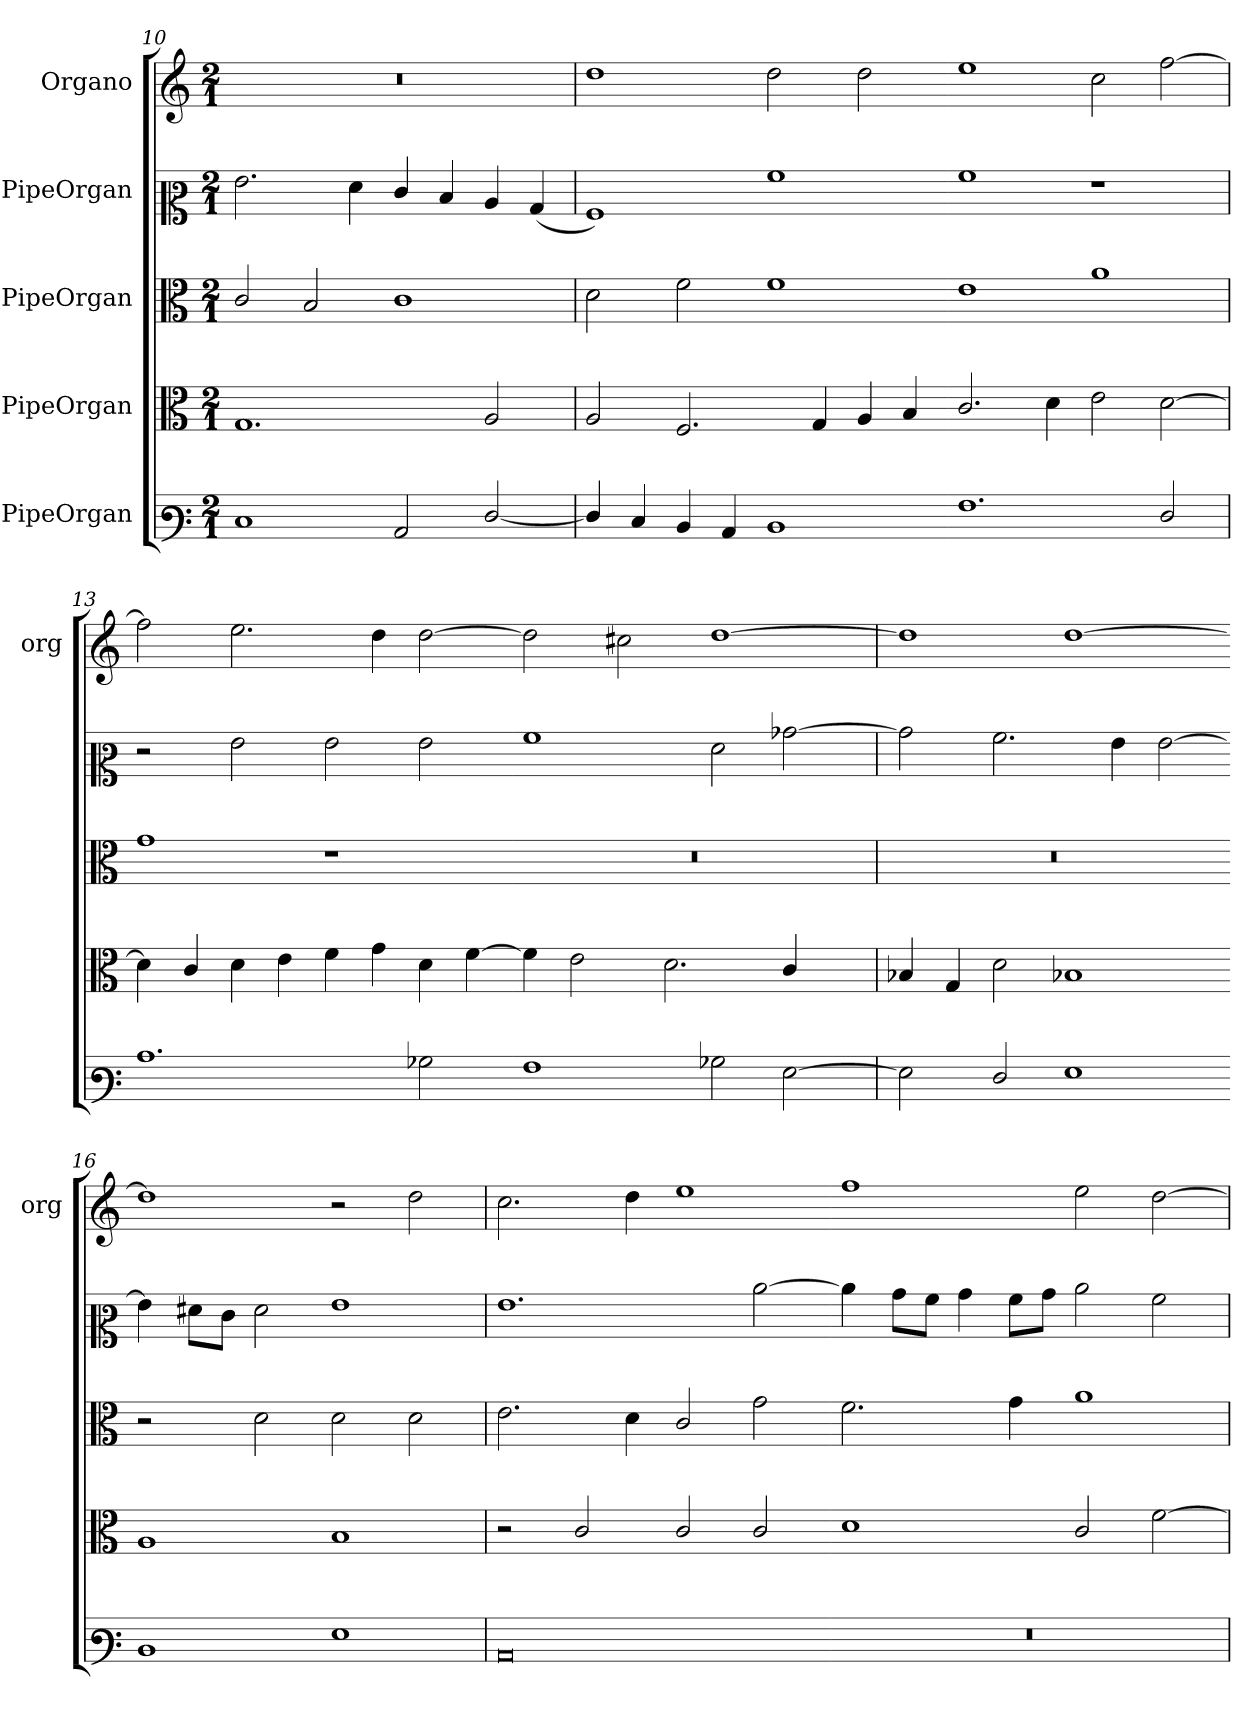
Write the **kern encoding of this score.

**kern	**kern	**kern	**kern	**kern
*part5	*part4	*part3	*part2	*part1
*staff5	*staff4	*staff3	*staff2	*staff1
*I"PipeOrgan	*I"PipeOrgan	*I"PipeOrgan	*I"PipeOrgan	*I"Organo
*	*	*	*	*I'org
*clefF3	*clefC3	*clefC3	*clefC2	*clefG2
*k[]	*k[]	*k[]	*k[]	*k[]
*C:	*C:	*C:	*C:	*C:
*M2/1	*M2/1	*M2/1	*M2/1	*M2/1
=10	=10	=10	=10	=10
1E	1.G	2c/	2.g\	0r
.	.	2B/	.	.
.	.	.	4f\	.
2C/	.	1c	4e/	.
.	.	.	4d/	.
[2F/	2A/	.	4c/	.
.	.	.	(4B/	.
=11	=11	=11	=11	=11
4F!/]	2A/	2d\	1A)	1dd
4E/	.	.	.	.
4D/	2.F/	2f\	.	.
4C/	.	.	.	.
1D	.	1f	1a	2dd\
.	4G/	.	.	.
.	4A/	.	.	2dd\
.	4B/	.	.	.
=12-	=12-	=12-	=12-	=12-
1.A	2.c/	1e	1a	1ee
.	4d\	.	.	.
.	2e\	1a	1r	2cc\
2F/	[2d\	.	.	[2ff\
=13	=13	=13	=13	=13
1.c	4d!\]	1g	2r	2ff\]
.	4c/	.	.	.
.	4d\	.	2g\	2.ee\
.	4e\	.	.	.
.	4f\	1r	2g\	.
.	4g\	.	.	4dd\
2B-X\	4d\	.	2g\	[2dd\
.	[4f\	.	.	.
=14-	=14-	=14-	=14-	=14-
1A	4f\]	0r	1a	2dd\]
.	2e\	.	.	.
.	.	.	.	2cc#X\
.	2.d\	.	.	.
2B-X\	.	.	2f\	[1dd
[2G\	4c/	.	[2b-X\	.
.	4ryy	.	.	.
=15	=15	=15	=15	=15
2G\]	4B-X/	0r	2b-\]	1dd]
.	4G/	.	.	.
2F/	2d\	.	2.a\	.
1G	1B-X	.	.	[1dd
.	.	.	4g\	.
.	.	.	[2g\	.
=16-	=16-	=16-	=16-	=16-
1D	1A	2r	4g\]	1dd]
.	.	.	8f#X\L	.
.	.	.	8e\J	.
.	.	2d\	2f#\	.
1G	1B-	2d\	1g	2r
.	.	2d\	.	2dd\
=17	=17	=17	=17	=17
0C	2r	2.e\	1.g	2.cc\
.	2c/	.	.	.
.	.	4d\	.	4dd\
.	2c/	2c/	.	1ee
.	2c/	2g\	[2cc\	.
=18-	=18-	=18-	=18-	=18-
0r	1d	2.f\	4cc\]	1ff
.	.	.	8b\L	.
.	.	.	8a\J	.
.	.	.	4b\	.
.	.	4g\	8a\L	.
.	.	.	8b\J	.
.	2c/	1a	2cc\	2ee\
.	[2f\	.	2a\	[2dd\
=	=	=	=	=
*-	*-	*-	*-	*-
